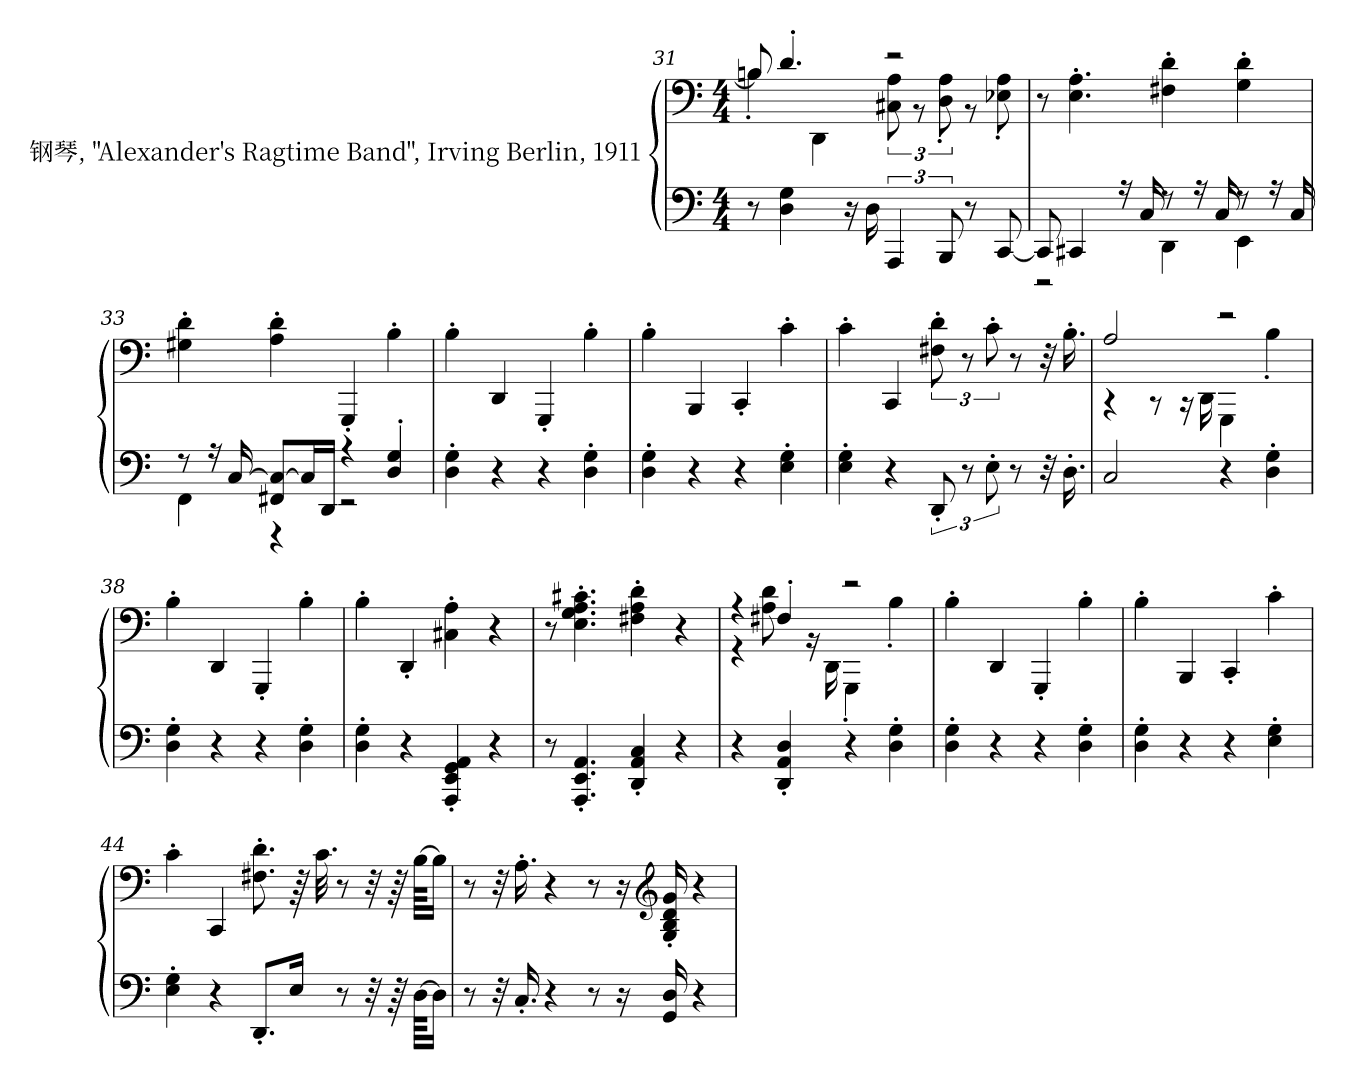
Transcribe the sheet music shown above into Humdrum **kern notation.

**kern	**kern
*part1	*part1
*staff2	*staff1
*I"钢琴, &quot;Alexander's Ragtime Band&quot;, Irving Berlin, 1911	*
!!LO:LB:g=z
*clefF4	*clefF4
*k[]	*k[]
*M4/4	*M4/4
=31	=31
*	*^
8r	8B-/]	4Bn'\
4D\ 4G\	4.d'/	.
.	.	4DD\
16r	.	.
16D\	.	.
6AAA/	2r	12C#X\ 12A\
.	.	12r
12BBB/	.	12D\' 12A\'
8r	.	8r
[8CC/	.	8E-X\' 8A\'
*	*v	*v
=32	=32
*^	*
8CC/]	2r	8r
4CC#X/	.	4.E\' 4.A\'
16r	.	.
16C/	.	.
8r	4DD\	4F#X\' 4d\'
16r	.	.
16C/	.	.
8r	4EE\	4G\' 4d\'
16r	.	.
16C/	.	.
=33	=33	=33
8r	4FF\	4G#X\' 4d\'
16r	.	.
[16C/	.	.
8FF#X/ 8C/_L	4r	4A\' 4d\'
16C/L]	.	.
16DD/JJ	.	.
4r	2r	4GGG'/
4D/' 4G/'	.	4B'\
*v	*v	*
=34	=34
4D\' 4G\'	4B'\
4r	4DD/
4r	4GGG'/
4D\' 4G\'	4B'\
!!LO:LB:g=z
=35	=35
4D\' 4G\'	4B'\
4r	4BBB/
4r	4CC'/
4E\' 4G\'	4c'\
=36	=36
4E\' 4G\'	4c'\
4r	4CC/
12DD'/	12F#X\' 12d\'
12r	12r
12E'\	12c'\
8r	8r
32r	32r
16.D'\	16.B'\
=37	=37
*	*^
2C/	2A/	4r
.	.	8r
.	.	16r
.	.	16DD\
4r	2r	4GGG\
4D\' 4G\'	.	4B'\
*	*v	*v
=38	=38
4D\' 4G\'	4B'\
4r	4DD/
4r	4GGG'/
4D\' 4G\'	4B'\
=39	=39
4D\' 4G\'	4B'\
4r	4DD'/
4AAA/' 4EE/' 4GG/' 4AA/'	4C#X\' 4A\'
4r	4r
=40	=40
8r	8r
4.AAA/' 4.EE/' 4.AA/'	4.E\' 4.G\' 4.A\' 4.c#X\'
4DD/' 4AA/' 4C/'	4F#X\' 4A\' 4d\'
4r	4r
!!LO:LB:g=z
=41	=41
*	*^
4r	4r	4r
4DD/' 4AA/' 4D/'	4F#X'/	8A\ 8d\
.	.	16r
.	.	16DD\
4r	2r	4GGG'\
4D\' 4G\'	.	4B'\
*	*v	*v
=42	=42
4D\' 4G\'	4B'\
4r	4DD/
4r	4GGG'/
4D\' 4G\'	4B'\
=43	=43
4D\' 4G\'	4B'\
4r	4BBB/
4r	4CC'/
4E\' 4G\'	4c'\
=44	=44
4E\' 4G\'	4c'\
4r	4CC/
8.DD'/L	8.F#X\' 8.d\'
16E/Jk	64r
.	32.c\
8r	8r
32r	32r
64r	64r
[64D\KKLL	[64B\KKLL
16D\JJ]	16B\JJ]
=45	=45
8r	8r
32r	32r
16.C'/	16.A'\
4r	4r
8r	8r
16r	16r
*	*clefG2
16GG/ 16D/	16G/' 16B/' 16d/' 16g/'
4r	4r
=	=
*-	*-
